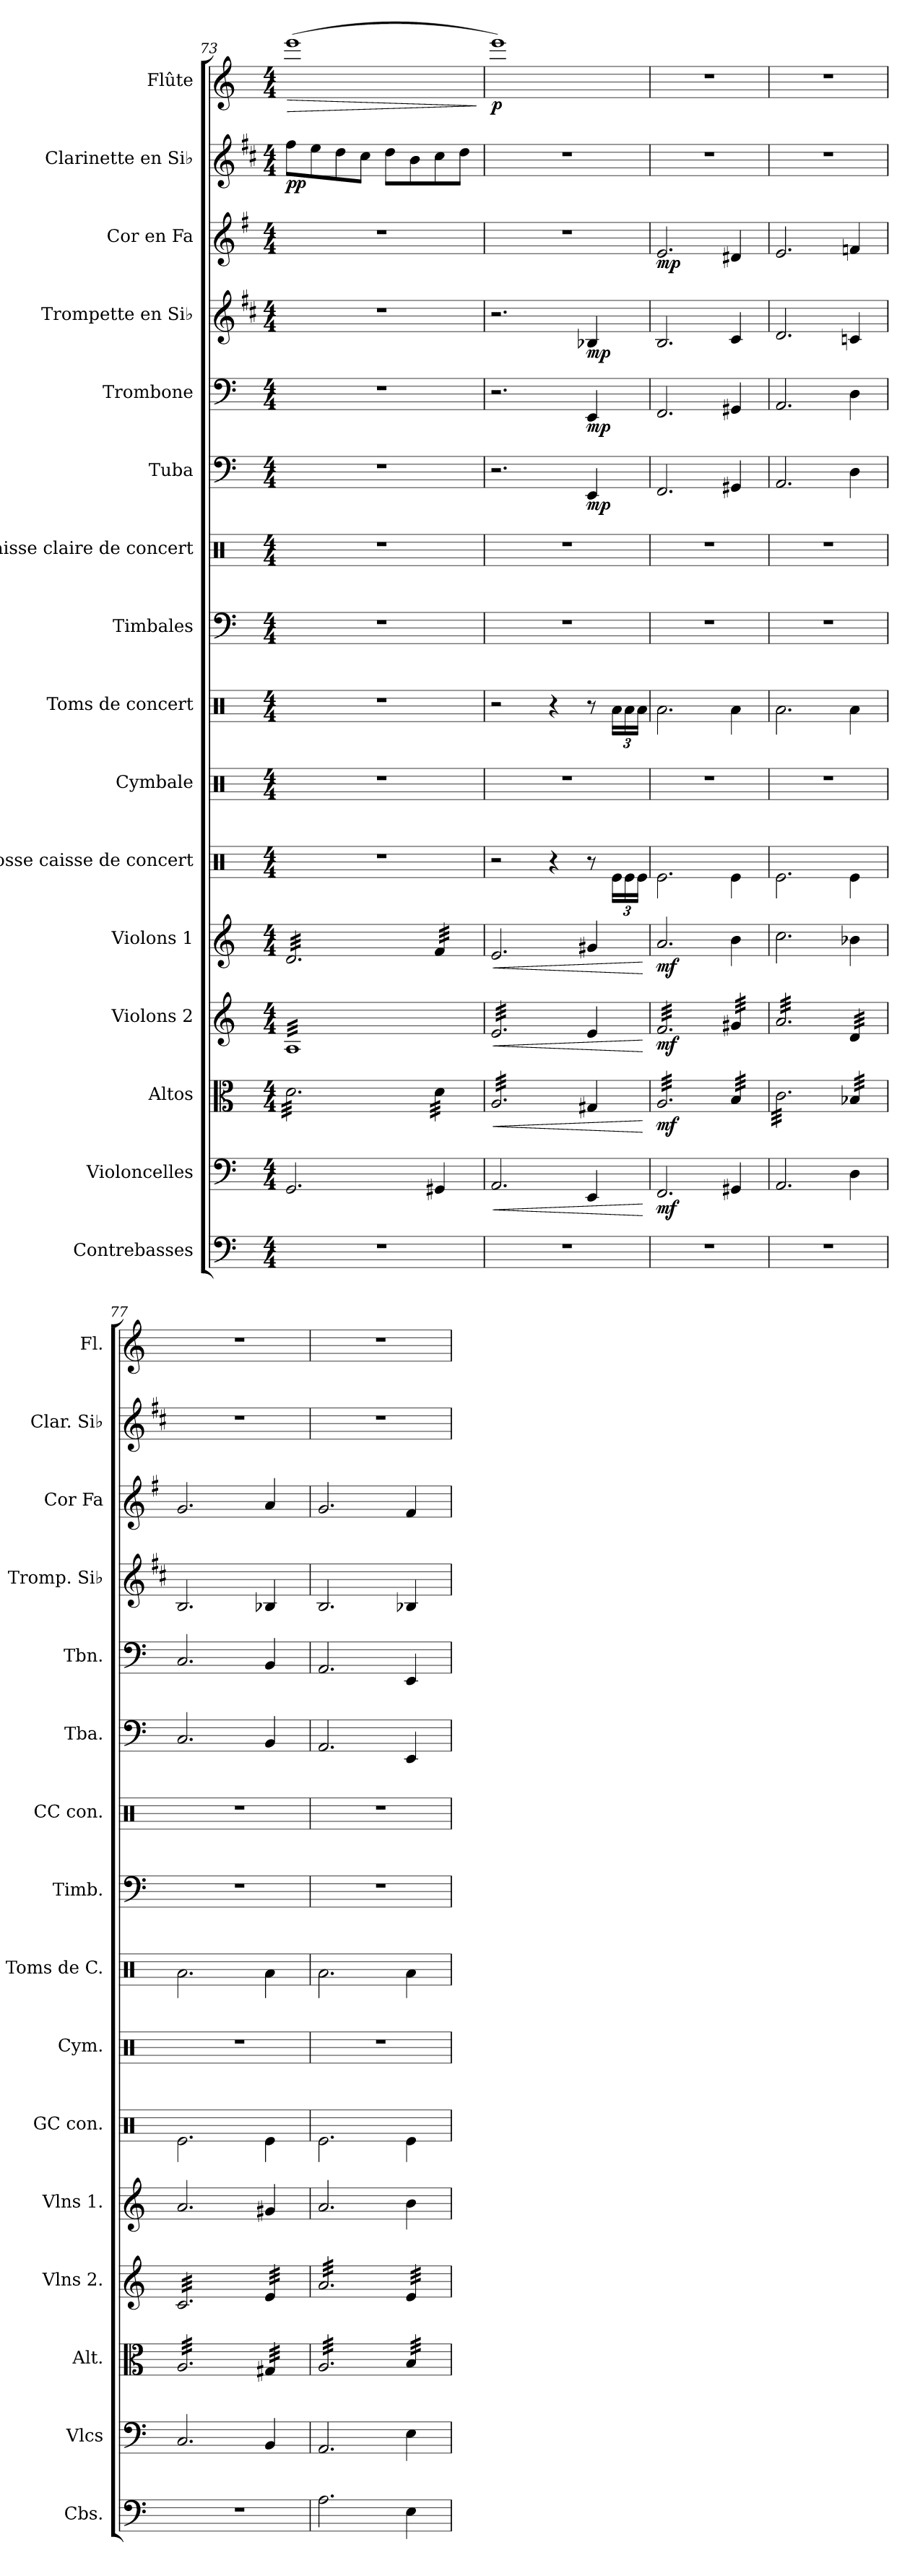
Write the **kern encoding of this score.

**kern	**kern	**dynam	**kern	**dynam	**kern	**dynam	**kern	**dynam	**kern	**kern	**kern	**kern	**kern	**kern	**dynam	**kern	**dynam	**kern	**dynam	**kern	**dynam	**kern	**dynam	**kern	**dynam
*part16	*part15	*part15	*part14	*part14	*part13	*part13	*part12	*part12	*part11	*part10	*part9	*part8	*part7	*part6	*part6	*part5	*part5	*part4	*part4	*part3	*part3	*part2	*part2	*part1	*part1
*staff16	*staff15	*staff15	*staff14	*staff14	*staff13	*staff13	*staff12	*staff12	*staff11	*staff10	*staff9	*staff8	*staff7	*staff6	*staff6	*staff5	*staff5	*staff4	*staff4	*staff3	*staff3	*staff2	*staff2	*staff1	*staff1
*I"Contrebasses	*I"Violoncelles	*	*I"Altos	*	*I"Violons 2	*	*I"Violons 1	*	*I"Grosse caisse de concert	*I"Cymbale	*I"Toms de concert	*I"Timbales	*I"Caisse claire de concert	*I"Tuba	*	*I"Trombone	*	*I"Trompette en Si♭	*	*I"Cor en Fa	*	*I"Clarinette en Si♭	*	*I"Flûte	*
*I'Cbs.	*I'Vlcs	*	*I'Alt.	*	*I'Vlns 2.	*	*I'Vlns 1.	*	*I'GC con.	*I'Cym.	*I'Toms de C.	*I'Timb.	*I'CC con.	*I'Tba.	*	*I'Tbn.	*	*I'Tromp. Si♭	*	*I'Cor Fa	*	*I'Clar. Si♭	*	*I'Fl.	*
*clefF4	*clefF4	*	*clefC3	*	*clefG2	*	*clefG2	*	*clefX	*clefX	*clefX	*clefF4	*clefX	*clefF4	*	*clefF4	*	*clefG2	*	*clefG2	*	*clefG2	*	*clefG2	*
*ITrd7c12	*	*	*	*	*	*	*	*	*	*	*	*	*	*	*	*	*	*ITrd1c2	*	*ITrd4c7	*	*ITrd1c2	*	*	*
*k[]	*k[]	*	*k[]	*	*k[]	*	*k[]	*	*k[]	*k[]	*k[]	*k[]	*k[]	*k[]	*	*k[]	*	*k[]	*	*k[]	*	*k[]	*	*k[]	*
*M4/4	*M4/4	*	*M4/4	*	*M4/4	*	*M4/4	*	*M4/4	*M4/4	*M4/4	*M4/4	*M4/4	*M4/4	*	*M4/4	*	*M4/4	*	*M4/4	*	*M4/4	*	*M4/4	*
=73	=73	=73	=73	=73	=73	=73	=73	=73	=73	=73	=73	=73	=73	=73	=73	=73	=73	=73	=73	=73	=73	=73	=73	=73	=73
!	!	!	!	!	!	!	!	!	!	!	!	!	!	!	!	!	!	!	!	!	!	!	!LO:DY:b	!	!LO:HP:b
*	*	*	*tremolo	*	*	*	*	*	*	*	*	*	*	*	*	*	*	*	*	*	*	*	*	*	*
*	*	*	*	*	*tremolo	*	*	*	*	*	*	*	*	*	*	*	*	*	*	*	*	*	*	*	*
*	*	*	*	*	*	*	*tremolo	*	*	*	*	*	*	*	*	*	*	*	*	*	*	*	*	*	*
1r	2.GG/	.	32d\LLL	.	32ALLL	.	32d/LLL	.	1r	1r	1r	1r	1r	1r	.	1r	.	1r	.	1r	.	8ee\L	pp	(>1eee	>
.	.	.	32d\	.	32A	.	32d/	.	.	.	.	.	.	.	.	.	.	.	.	.	.	.	.	.	.
.	.	.	32d\	.	32A	.	32d/	.	.	.	.	.	.	.	.	.	.	.	.	.	.	.	.	.	.
.	.	.	32d\	.	32A	.	32d/	.	.	.	.	.	.	.	.	.	.	.	.	.	.	.	.	.	.
.	.	.	32d\	.	32A	.	32d/	.	.	.	.	.	.	.	.	.	.	.	.	.	.	8dd\	.	.	.
.	.	.	32d\	.	32A	.	32d/	.	.	.	.	.	.	.	.	.	.	.	.	.	.	.	.	.	.
.	.	.	32d\	.	32A	.	32d/	.	.	.	.	.	.	.	.	.	.	.	.	.	.	.	.	.	.
.	.	.	32d\	.	32A	.	32d/	.	.	.	.	.	.	.	.	.	.	.	.	.	.	.	.	.	.
.	.	.	32d\	.	32A	.	32d/	.	.	.	.	.	.	.	.	.	.	.	.	.	.	8cc\	.	.	.
.	.	.	32d\	.	32A	.	32d/	.	.	.	.	.	.	.	.	.	.	.	.	.	.	.	.	.	.
.	.	.	32d\	.	32A	.	32d/	.	.	.	.	.	.	.	.	.	.	.	.	.	.	.	.	.	.
.	.	.	32d\	.	32A	.	32d/	.	.	.	.	.	.	.	.	.	.	.	.	.	.	.	.	.	.
.	.	.	32d\	.	32A	.	32d/	.	.	.	.	.	.	.	.	.	.	.	.	.	.	8b\J	.	.	.
.	.	.	32d\	.	32A	.	32d/	.	.	.	.	.	.	.	.	.	.	.	.	.	.	.	.	.	.
.	.	.	32d\	.	32A	.	32d/	.	.	.	.	.	.	.	.	.	.	.	.	.	.	.	.	.	.
.	.	.	32d\	.	32A	.	32d/	.	.	.	.	.	.	.	.	.	.	.	.	.	.	.	.	.	.
.	.	.	32d\	.	32A	.	32d/	.	.	.	.	.	.	.	.	.	.	.	.	.	.	8cc\L	.	.	.
.	.	.	32d\	.	32A	.	32d/	.	.	.	.	.	.	.	.	.	.	.	.	.	.	.	.	.	.
.	.	.	32d\	.	32A	.	32d/	.	.	.	.	.	.	.	.	.	.	.	.	.	.	.	.	.	.
.	.	.	32d\	.	32A	.	32d/	.	.	.	.	.	.	.	.	.	.	.	.	.	.	.	.	.	.
.	.	.	32d\	.	32A	.	32d/	.	.	.	.	.	.	.	.	.	.	.	.	.	.	8a\	.	.	.
.	.	.	32d\	.	32A	.	32d/	.	.	.	.	.	.	.	.	.	.	.	.	.	.	.	.	.	.
.	.	.	32d\	.	32A	.	32d/	.	.	.	.	.	.	.	.	.	.	.	.	.	.	.	.	.	.
.	.	.	32d\JJJ	.	32A	.	32d/JJJ	.	.	.	.	.	.	.	.	.	.	.	.	.	.	.	.	.	.
.	4GG#X/	.	32d\LLL	.	32A	.	32f/LLL	.	.	.	.	.	.	.	.	.	.	.	.	.	.	8b\	.	.	.
.	.	.	32d\	.	32A	.	32f/	.	.	.	.	.	.	.	.	.	.	.	.	.	.	.	.	.	.
.	.	.	32d\	.	32A	.	32f/	.	.	.	.	.	.	.	.	.	.	.	.	.	.	.	.	.	.
.	.	.	32d\	.	32A	.	32f/	.	.	.	.	.	.	.	.	.	.	.	.	.	.	.	.	.	.
.	.	.	32d\	.	32A	.	32f/	.	.	.	.	.	.	.	.	.	.	.	.	.	.	8cc\J	.	.	.
.	.	.	32d\	.	32A	.	32f/	.	.	.	.	.	.	.	.	.	.	.	.	.	.	.	.	.	.
.	.	.	32d\	.	32A	.	32f/	.	.	.	.	.	.	.	.	.	.	.	.	.	.	.	.	.	.
.	.	.	32d\JJJ	.	32AJJJ	.	32f/JJJ	.	.	.	.	.	.	.	.	.	.	.	.	.	.	.	.	.	.
*	*	*	*	*	*	*	*Xtremolo	*	*	*	*	*	*	*	*	*	*	*	*	*	*	*	*	*	*
.	.	.	.	.	.	.	.	.	.	.	.	.	.	.	.	.	.	.	.	.	.	.	.	.	]
=74	=74	=74	=74	=74	=74	=74	=74	=74	=74	=74	=74	=74	=74	=74	=74	=74	=74	=74	=74	=74	=74	=74	=74	=74	=74
!	!	!LO:HP:b	!	!LO:HP:b	!	!LO:HP:b	!	!LO:HP:b	!	!	!	!	!	!	!	!	!	!	!	!	!	!	!	!	!LO:DY:b
1r	2.AA/	<	32A/LLL	<	32e/LLL	<	2.e/	<	2r	1r	2r	1r	1r	2.r	.	2.r	.	2.r	.	1r	.	1r	.	1eee)	p
.	.	.	32A/	.	32e/	.	.	.	.	.	.	.	.	.	.	.	.	.	.	.	.	.	.	.	.
.	.	.	32A/	.	32e/	.	.	.	.	.	.	.	.	.	.	.	.	.	.	.	.	.	.	.	.
.	.	.	32A/	.	32e/	.	.	.	.	.	.	.	.	.	.	.	.	.	.	.	.	.	.	.	.
.	.	.	32A/	.	32e/	.	.	.	.	.	.	.	.	.	.	.	.	.	.	.	.	.	.	.	.
.	.	.	32A/	.	32e/	.	.	.	.	.	.	.	.	.	.	.	.	.	.	.	.	.	.	.	.
.	.	.	32A/	.	32e/	.	.	.	.	.	.	.	.	.	.	.	.	.	.	.	.	.	.	.	.
.	.	.	32A/	.	32e/	.	.	.	.	.	.	.	.	.	.	.	.	.	.	.	.	.	.	.	.
.	.	.	32A/	.	32e/	.	.	.	.	.	.	.	.	.	.	.	.	.	.	.	.	.	.	.	.
.	.	.	32A/	.	32e/	.	.	.	.	.	.	.	.	.	.	.	.	.	.	.	.	.	.	.	.
.	.	.	32A/	.	32e/	.	.	.	.	.	.	.	.	.	.	.	.	.	.	.	.	.	.	.	.
.	.	.	32A/	.	32e/	.	.	.	.	.	.	.	.	.	.	.	.	.	.	.	.	.	.	.	.
.	.	.	32A/	.	32e/	.	.	.	.	.	.	.	.	.	.	.	.	.	.	.	.	.	.	.	.
.	.	.	32A/	.	32e/	.	.	.	.	.	.	.	.	.	.	.	.	.	.	.	.	.	.	.	.
.	.	.	32A/	.	32e/	.	.	.	.	.	.	.	.	.	.	.	.	.	.	.	.	.	.	.	.
.	.	.	32A/	.	32e/	.	.	.	.	.	.	.	.	.	.	.	.	.	.	.	.	.	.	.	.
.	.	.	32A/	.	32e/	.	.	.	4r	.	4r	.	.	.	.	.	.	.	.	.	.	.	.	.	.
.	.	.	32A/	.	32e/	.	.	.	.	.	.	.	.	.	.	.	.	.	.	.	.	.	.	.	.
.	.	.	32A/	.	32e/	.	.	.	.	.	.	.	.	.	.	.	.	.	.	.	.	.	.	.	.
.	.	.	32A/	.	32e/	.	.	.	.	.	.	.	.	.	.	.	.	.	.	.	.	.	.	.	.
.	.	.	32A/	.	32e/	.	.	.	.	.	.	.	.	.	.	.	.	.	.	.	.	.	.	.	.
.	.	.	32A/	.	32e/	.	.	.	.	.	.	.	.	.	.	.	.	.	.	.	.	.	.	.	.
.	.	.	32A/	.	32e/	.	.	.	.	.	.	.	.	.	.	.	.	.	.	.	.	.	.	.	.
.	.	.	32A/JJJ	.	32e/JJJ	.	.	.	.	.	.	.	.	.	.	.	.	.	.	.	.	.	.	.	.
*	*	*	*	*	*Xtremolo	*	*	*	*	*	*	*	*	*	*	*	*	*	*	*	*	*	*	*	*
*	*	*	*Xtremolo	*	*	*	*	*	*	*	*	*	*	*	*	*	*	*	*	*	*	*	*	*	*
!	!	!	!	!	!	!	!	!	!	!	!	!	!	!	!LO:DY:b	!	!LO:DY:b	!	!LO:DY:b	!	!	!	!	!	!
.	4EE/	.	4G#X/	.	4e/	.	4g#X/	.	8r	.	8r	.	.	4EE/	mp	4EE/	mp	4A-X/	mp	.	.	.	.	.	.
*	*	*	*	*	*	*	*	*	*Xbrackettup	*	*Xbrackettup	*	*	*	*	*	*	*	*	*	*	*	*	*	*
.	.	.	.	.	.	.	.	.	24Re\LL	.	24Ra\LL	.	.	.	.	.	.	.	.	.	.	.	.	.	.
.	.	.	.	.	.	.	.	.	24Re\	.	24Ra\	.	.	.	.	.	.	.	.	.	.	.	.	.	.
.	.	.	.	.	.	.	.	.	24Re\JJ	.	24Ra\JJ	.	.	.	.	.	.	.	.	.	.	.	.	.	.
.	.	[	.	[	.	[	.	[	.	.	.	.	.	.	.	.	.	.	.	.	.	.	.	.	.
=75	=75	=75	=75	=75	=75	=75	=75	=75	=75	=75	=75	=75	=75	=75	=75	=75	=75	=75	=75	=75	=75	=75	=75	=75	=75
!	!	!LO:DY:b	!	!LO:DY:b	!	!LO:DY:b	!	!LO:DY:b	!	!	!	!	!	!	!	!	!	!	!	!	!LO:DY:b	!	!	!	!
*	*	*	*tremolo	*	*	*	*	*	*	*	*	*	*	*	*	*	*	*	*	*	*	*	*	*	*
*	*	*	*	*	*tremolo	*	*	*	*	*	*	*	*	*	*	*	*	*	*	*	*	*	*	*	*
1r	2.FF/	mf	32A/LLL	mf	32f/LLL	mf	2.a/	mf	2.Re\	1r	2.Ra\	1r	1r	2.FF/	.	2.FF/	.	2.A/	.	2.A/	mp	1r	.	1r	.
.	.	.	32A/	.	32f/	.	.	.	.	.	.	.	.	.	.	.	.	.	.	.	.	.	.	.	.
.	.	.	32A/	.	32f/	.	.	.	.	.	.	.	.	.	.	.	.	.	.	.	.	.	.	.	.
.	.	.	32A/	.	32f/	.	.	.	.	.	.	.	.	.	.	.	.	.	.	.	.	.	.	.	.
.	.	.	32A/	.	32f/	.	.	.	.	.	.	.	.	.	.	.	.	.	.	.	.	.	.	.	.
.	.	.	32A/	.	32f/	.	.	.	.	.	.	.	.	.	.	.	.	.	.	.	.	.	.	.	.
.	.	.	32A/	.	32f/	.	.	.	.	.	.	.	.	.	.	.	.	.	.	.	.	.	.	.	.
.	.	.	32A/	.	32f/	.	.	.	.	.	.	.	.	.	.	.	.	.	.	.	.	.	.	.	.
.	.	.	32A/	.	32f/	.	.	.	.	.	.	.	.	.	.	.	.	.	.	.	.	.	.	.	.
.	.	.	32A/	.	32f/	.	.	.	.	.	.	.	.	.	.	.	.	.	.	.	.	.	.	.	.
.	.	.	32A/	.	32f/	.	.	.	.	.	.	.	.	.	.	.	.	.	.	.	.	.	.	.	.
.	.	.	32A/	.	32f/	.	.	.	.	.	.	.	.	.	.	.	.	.	.	.	.	.	.	.	.
.	.	.	32A/	.	32f/	.	.	.	.	.	.	.	.	.	.	.	.	.	.	.	.	.	.	.	.
.	.	.	32A/	.	32f/	.	.	.	.	.	.	.	.	.	.	.	.	.	.	.	.	.	.	.	.
.	.	.	32A/	.	32f/	.	.	.	.	.	.	.	.	.	.	.	.	.	.	.	.	.	.	.	.
.	.	.	32A/	.	32f/	.	.	.	.	.	.	.	.	.	.	.	.	.	.	.	.	.	.	.	.
.	.	.	32A/	.	32f/	.	.	.	.	.	.	.	.	.	.	.	.	.	.	.	.	.	.	.	.
.	.	.	32A/	.	32f/	.	.	.	.	.	.	.	.	.	.	.	.	.	.	.	.	.	.	.	.
.	.	.	32A/	.	32f/	.	.	.	.	.	.	.	.	.	.	.	.	.	.	.	.	.	.	.	.
.	.	.	32A/	.	32f/	.	.	.	.	.	.	.	.	.	.	.	.	.	.	.	.	.	.	.	.
.	.	.	32A/	.	32f/	.	.	.	.	.	.	.	.	.	.	.	.	.	.	.	.	.	.	.	.
.	.	.	32A/	.	32f/	.	.	.	.	.	.	.	.	.	.	.	.	.	.	.	.	.	.	.	.
.	.	.	32A/	.	32f/	.	.	.	.	.	.	.	.	.	.	.	.	.	.	.	.	.	.	.	.
.	.	.	32A/JJJ	.	32f/JJJ	.	.	.	.	.	.	.	.	.	.	.	.	.	.	.	.	.	.	.	.
.	4GG#X/	.	32B/LLL	.	32g#X/LLL	.	4b\	.	4Re\	.	4Ra\	.	.	4GG#X/	.	4GG#X/	.	4B/	.	4G#X/	.	.	.	.	.
.	.	.	32B/	.	32g#X/	.	.	.	.	.	.	.	.	.	.	.	.	.	.	.	.	.	.	.	.
.	.	.	32B/	.	32g#X/	.	.	.	.	.	.	.	.	.	.	.	.	.	.	.	.	.	.	.	.
.	.	.	32B/	.	32g#X/	.	.	.	.	.	.	.	.	.	.	.	.	.	.	.	.	.	.	.	.
.	.	.	32B/	.	32g#X/	.	.	.	.	.	.	.	.	.	.	.	.	.	.	.	.	.	.	.	.
.	.	.	32B/	.	32g#X/	.	.	.	.	.	.	.	.	.	.	.	.	.	.	.	.	.	.	.	.
.	.	.	32B/	.	32g#X/	.	.	.	.	.	.	.	.	.	.	.	.	.	.	.	.	.	.	.	.
.	.	.	32B/JJJ	.	32g#X/JJJ	.	.	.	.	.	.	.	.	.	.	.	.	.	.	.	.	.	.	.	.
=76	=76	=76	=76	=76	=76	=76	=76	=76	=76	=76	=76	=76	=76	=76	=76	=76	=76	=76	=76	=76	=76	=76	=76	=76	=76
1r	2.AA/	.	32c\LLL	.	32a/LLL	.	2.cc\	.	2.Re\	1r	2.Ra\	1r	1r	2.AA/	.	2.AA/	.	2.c/	.	2.A/	.	1r	.	1r	.
.	.	.	32c\	.	32a/	.	.	.	.	.	.	.	.	.	.	.	.	.	.	.	.	.	.	.	.
.	.	.	32c\	.	32a/	.	.	.	.	.	.	.	.	.	.	.	.	.	.	.	.	.	.	.	.
.	.	.	32c\	.	32a/	.	.	.	.	.	.	.	.	.	.	.	.	.	.	.	.	.	.	.	.
.	.	.	32c\	.	32a/	.	.	.	.	.	.	.	.	.	.	.	.	.	.	.	.	.	.	.	.
.	.	.	32c\	.	32a/	.	.	.	.	.	.	.	.	.	.	.	.	.	.	.	.	.	.	.	.
.	.	.	32c\	.	32a/	.	.	.	.	.	.	.	.	.	.	.	.	.	.	.	.	.	.	.	.
.	.	.	32c\	.	32a/	.	.	.	.	.	.	.	.	.	.	.	.	.	.	.	.	.	.	.	.
.	.	.	32c\	.	32a/	.	.	.	.	.	.	.	.	.	.	.	.	.	.	.	.	.	.	.	.
.	.	.	32c\	.	32a/	.	.	.	.	.	.	.	.	.	.	.	.	.	.	.	.	.	.	.	.
.	.	.	32c\	.	32a/	.	.	.	.	.	.	.	.	.	.	.	.	.	.	.	.	.	.	.	.
.	.	.	32c\	.	32a/	.	.	.	.	.	.	.	.	.	.	.	.	.	.	.	.	.	.	.	.
.	.	.	32c\	.	32a/	.	.	.	.	.	.	.	.	.	.	.	.	.	.	.	.	.	.	.	.
.	.	.	32c\	.	32a/	.	.	.	.	.	.	.	.	.	.	.	.	.	.	.	.	.	.	.	.
.	.	.	32c\	.	32a/	.	.	.	.	.	.	.	.	.	.	.	.	.	.	.	.	.	.	.	.
.	.	.	32c\	.	32a/	.	.	.	.	.	.	.	.	.	.	.	.	.	.	.	.	.	.	.	.
.	.	.	32c\	.	32a/	.	.	.	.	.	.	.	.	.	.	.	.	.	.	.	.	.	.	.	.
.	.	.	32c\	.	32a/	.	.	.	.	.	.	.	.	.	.	.	.	.	.	.	.	.	.	.	.
.	.	.	32c\	.	32a/	.	.	.	.	.	.	.	.	.	.	.	.	.	.	.	.	.	.	.	.
.	.	.	32c\	.	32a/	.	.	.	.	.	.	.	.	.	.	.	.	.	.	.	.	.	.	.	.
.	.	.	32c\	.	32a/	.	.	.	.	.	.	.	.	.	.	.	.	.	.	.	.	.	.	.	.
.	.	.	32c\	.	32a/	.	.	.	.	.	.	.	.	.	.	.	.	.	.	.	.	.	.	.	.
.	.	.	32c\	.	32a/	.	.	.	.	.	.	.	.	.	.	.	.	.	.	.	.	.	.	.	.
.	.	.	32c\JJJ	.	32a/JJJ	.	.	.	.	.	.	.	.	.	.	.	.	.	.	.	.	.	.	.	.
.	4D\	.	32B-X/LLL	.	32d/LLL	.	4b-X\	.	4Re\	.	4Ra\	.	.	4D\	.	4D\	.	4B-X/	.	4B-X/	.	.	.	.	.
.	.	.	32B-X/	.	32d/	.	.	.	.	.	.	.	.	.	.	.	.	.	.	.	.	.	.	.	.
.	.	.	32B-X/	.	32d/	.	.	.	.	.	.	.	.	.	.	.	.	.	.	.	.	.	.	.	.
.	.	.	32B-X/	.	32d/	.	.	.	.	.	.	.	.	.	.	.	.	.	.	.	.	.	.	.	.
.	.	.	32B-X/	.	32d/	.	.	.	.	.	.	.	.	.	.	.	.	.	.	.	.	.	.	.	.
.	.	.	32B-X/	.	32d/	.	.	.	.	.	.	.	.	.	.	.	.	.	.	.	.	.	.	.	.
.	.	.	32B-X/	.	32d/	.	.	.	.	.	.	.	.	.	.	.	.	.	.	.	.	.	.	.	.
.	.	.	32B-X/JJJ	.	32d/JJJ	.	.	.	.	.	.	.	.	.	.	.	.	.	.	.	.	.	.	.	.
!!LO:PB:g=z
=77	=77	=77	=77	=77	=77	=77	=77	=77	=77	=77	=77	=77	=77	=77	=77	=77	=77	=77	=77	=77	=77	=77	=77	=77	=77
1r	2.C/	.	32A/LLL	.	32c/LLL	.	2.a/	.	2.Re\	1r	2.Ra\	1r	1r	2.C/	.	2.C/	.	2.A/	.	2.c/	.	1r	.	1r	.
.	.	.	32A/	.	32c/	.	.	.	.	.	.	.	.	.	.	.	.	.	.	.	.	.	.	.	.
.	.	.	32A/	.	32c/	.	.	.	.	.	.	.	.	.	.	.	.	.	.	.	.	.	.	.	.
.	.	.	32A/	.	32c/	.	.	.	.	.	.	.	.	.	.	.	.	.	.	.	.	.	.	.	.
.	.	.	32A/	.	32c/	.	.	.	.	.	.	.	.	.	.	.	.	.	.	.	.	.	.	.	.
.	.	.	32A/	.	32c/	.	.	.	.	.	.	.	.	.	.	.	.	.	.	.	.	.	.	.	.
.	.	.	32A/	.	32c/	.	.	.	.	.	.	.	.	.	.	.	.	.	.	.	.	.	.	.	.
.	.	.	32A/	.	32c/	.	.	.	.	.	.	.	.	.	.	.	.	.	.	.	.	.	.	.	.
.	.	.	32A/	.	32c/	.	.	.	.	.	.	.	.	.	.	.	.	.	.	.	.	.	.	.	.
.	.	.	32A/	.	32c/	.	.	.	.	.	.	.	.	.	.	.	.	.	.	.	.	.	.	.	.
.	.	.	32A/	.	32c/	.	.	.	.	.	.	.	.	.	.	.	.	.	.	.	.	.	.	.	.
.	.	.	32A/	.	32c/	.	.	.	.	.	.	.	.	.	.	.	.	.	.	.	.	.	.	.	.
.	.	.	32A/	.	32c/	.	.	.	.	.	.	.	.	.	.	.	.	.	.	.	.	.	.	.	.
.	.	.	32A/	.	32c/	.	.	.	.	.	.	.	.	.	.	.	.	.	.	.	.	.	.	.	.
.	.	.	32A/	.	32c/	.	.	.	.	.	.	.	.	.	.	.	.	.	.	.	.	.	.	.	.
.	.	.	32A/	.	32c/	.	.	.	.	.	.	.	.	.	.	.	.	.	.	.	.	.	.	.	.
.	.	.	32A/	.	32c/	.	.	.	.	.	.	.	.	.	.	.	.	.	.	.	.	.	.	.	.
.	.	.	32A/	.	32c/	.	.	.	.	.	.	.	.	.	.	.	.	.	.	.	.	.	.	.	.
.	.	.	32A/	.	32c/	.	.	.	.	.	.	.	.	.	.	.	.	.	.	.	.	.	.	.	.
.	.	.	32A/	.	32c/	.	.	.	.	.	.	.	.	.	.	.	.	.	.	.	.	.	.	.	.
.	.	.	32A/	.	32c/	.	.	.	.	.	.	.	.	.	.	.	.	.	.	.	.	.	.	.	.
.	.	.	32A/	.	32c/	.	.	.	.	.	.	.	.	.	.	.	.	.	.	.	.	.	.	.	.
.	.	.	32A/	.	32c/	.	.	.	.	.	.	.	.	.	.	.	.	.	.	.	.	.	.	.	.
.	.	.	32A/JJJ	.	32c/JJJ	.	.	.	.	.	.	.	.	.	.	.	.	.	.	.	.	.	.	.	.
.	4BB/	.	32G#X/LLL	.	32e/LLL	.	4g#X/	.	4Re\	.	4Ra\	.	.	4BB/	.	4BB/	.	4A-X/	.	4d/	.	.	.	.	.
.	.	.	32G#X/	.	32e/	.	.	.	.	.	.	.	.	.	.	.	.	.	.	.	.	.	.	.	.
.	.	.	32G#X/	.	32e/	.	.	.	.	.	.	.	.	.	.	.	.	.	.	.	.	.	.	.	.
.	.	.	32G#X/	.	32e/	.	.	.	.	.	.	.	.	.	.	.	.	.	.	.	.	.	.	.	.
.	.	.	32G#X/	.	32e/	.	.	.	.	.	.	.	.	.	.	.	.	.	.	.	.	.	.	.	.
.	.	.	32G#X/	.	32e/	.	.	.	.	.	.	.	.	.	.	.	.	.	.	.	.	.	.	.	.
.	.	.	32G#X/	.	32e/	.	.	.	.	.	.	.	.	.	.	.	.	.	.	.	.	.	.	.	.
.	.	.	32G#X/JJJ	.	32e/JJJ	.	.	.	.	.	.	.	.	.	.	.	.	.	.	.	.	.	.	.	.
=78	=78	=78	=78	=78	=78	=78	=78	=78	=78	=78	=78	=78	=78	=78	=78	=78	=78	=78	=78	=78	=78	=78	=78	=78	=78
2.AA\	2.AA/	.	32A/LLL	.	32a/LLL	.	2.a/	.	2.Re\	1r	2.Ra\	1r	1r	2.AA/	.	2.AA/	.	2.A/	.	2.c/	.	1r	.	1r	.
.	.	.	32A/	.	32a/	.	.	.	.	.	.	.	.	.	.	.	.	.	.	.	.	.	.	.	.
.	.	.	32A/	.	32a/	.	.	.	.	.	.	.	.	.	.	.	.	.	.	.	.	.	.	.	.
.	.	.	32A/	.	32a/	.	.	.	.	.	.	.	.	.	.	.	.	.	.	.	.	.	.	.	.
.	.	.	32A/	.	32a/	.	.	.	.	.	.	.	.	.	.	.	.	.	.	.	.	.	.	.	.
.	.	.	32A/	.	32a/	.	.	.	.	.	.	.	.	.	.	.	.	.	.	.	.	.	.	.	.
.	.	.	32A/	.	32a/	.	.	.	.	.	.	.	.	.	.	.	.	.	.	.	.	.	.	.	.
.	.	.	32A/	.	32a/	.	.	.	.	.	.	.	.	.	.	.	.	.	.	.	.	.	.	.	.
.	.	.	32A/	.	32a/	.	.	.	.	.	.	.	.	.	.	.	.	.	.	.	.	.	.	.	.
.	.	.	32A/	.	32a/	.	.	.	.	.	.	.	.	.	.	.	.	.	.	.	.	.	.	.	.
.	.	.	32A/	.	32a/	.	.	.	.	.	.	.	.	.	.	.	.	.	.	.	.	.	.	.	.
.	.	.	32A/	.	32a/	.	.	.	.	.	.	.	.	.	.	.	.	.	.	.	.	.	.	.	.
.	.	.	32A/	.	32a/	.	.	.	.	.	.	.	.	.	.	.	.	.	.	.	.	.	.	.	.
.	.	.	32A/	.	32a/	.	.	.	.	.	.	.	.	.	.	.	.	.	.	.	.	.	.	.	.
.	.	.	32A/	.	32a/	.	.	.	.	.	.	.	.	.	.	.	.	.	.	.	.	.	.	.	.
.	.	.	32A/	.	32a/	.	.	.	.	.	.	.	.	.	.	.	.	.	.	.	.	.	.	.	.
.	.	.	32A/	.	32a/	.	.	.	.	.	.	.	.	.	.	.	.	.	.	.	.	.	.	.	.
.	.	.	32A/	.	32a/	.	.	.	.	.	.	.	.	.	.	.	.	.	.	.	.	.	.	.	.
.	.	.	32A/	.	32a/	.	.	.	.	.	.	.	.	.	.	.	.	.	.	.	.	.	.	.	.
.	.	.	32A/	.	32a/	.	.	.	.	.	.	.	.	.	.	.	.	.	.	.	.	.	.	.	.
.	.	.	32A/	.	32a/	.	.	.	.	.	.	.	.	.	.	.	.	.	.	.	.	.	.	.	.
.	.	.	32A/	.	32a/	.	.	.	.	.	.	.	.	.	.	.	.	.	.	.	.	.	.	.	.
.	.	.	32A/	.	32a/	.	.	.	.	.	.	.	.	.	.	.	.	.	.	.	.	.	.	.	.
.	.	.	32A/JJJ	.	32a/JJJ	.	.	.	.	.	.	.	.	.	.	.	.	.	.	.	.	.	.	.	.
4EE\	4E\	.	32B/LLL	.	32e/LLL	.	4b\	.	4Re\	.	4Ra\	.	.	4EE/	.	4EE/	.	4A-X/	.	4B/	.	.	.	.	.
.	.	.	32B/	.	32e/	.	.	.	.	.	.	.	.	.	.	.	.	.	.	.	.	.	.	.	.
.	.	.	32B/	.	32e/	.	.	.	.	.	.	.	.	.	.	.	.	.	.	.	.	.	.	.	.
.	.	.	32B/	.	32e/	.	.	.	.	.	.	.	.	.	.	.	.	.	.	.	.	.	.	.	.
.	.	.	32B/	.	32e/	.	.	.	.	.	.	.	.	.	.	.	.	.	.	.	.	.	.	.	.
.	.	.	32B/	.	32e/	.	.	.	.	.	.	.	.	.	.	.	.	.	.	.	.	.	.	.	.
.	.	.	32B/	.	32e/	.	.	.	.	.	.	.	.	.	.	.	.	.	.	.	.	.	.	.	.
.	.	.	32B/JJJ	.	32e/JJJ	.	.	.	.	.	.	.	.	.	.	.	.	.	.	.	.	.	.	.	.
*	*	*	*	*	*Xtremolo	*	*	*	*	*	*	*	*	*	*	*	*	*	*	*	*	*	*	*	*
*	*	*	*Xtremolo	*	*	*	*	*	*	*	*	*	*	*	*	*	*	*	*	*	*	*	*	*	*
=	=	=	=	=	=	=	=	=	=	=	=	=	=	=	=	=	=	=	=	=	=	=	=	=	=
*-	*-	*-	*-	*-	*-	*-	*-	*-	*-	*-	*-	*-	*-	*-	*-	*-	*-	*-	*-	*-	*-	*-	*-	*-	*-
